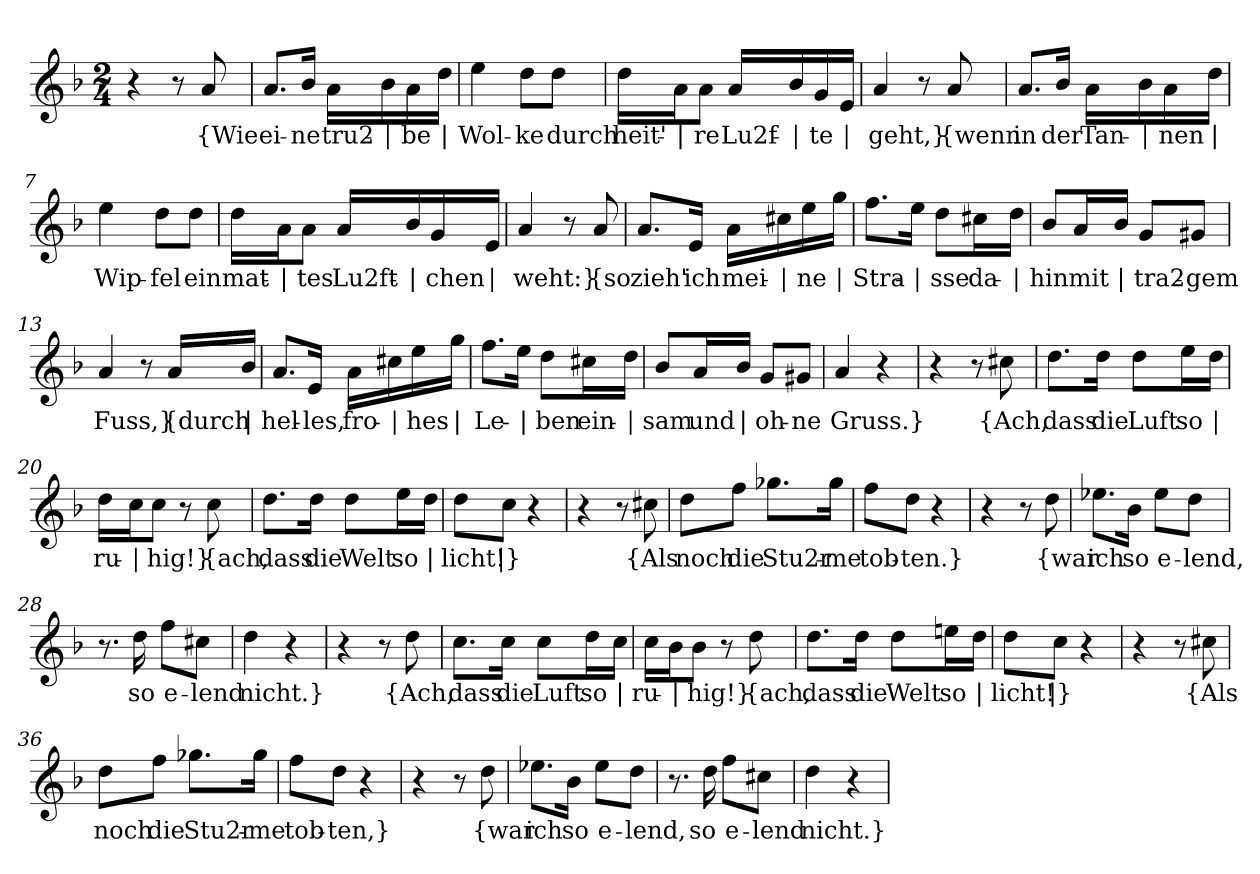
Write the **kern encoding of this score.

**kern	**text
*part1	*part1
*staff1	*staff1
*clefG2	*
*k[b-]	*
*M2/4	*
=1	=1
4r	.
8r	.
!	!LO:LY:b
8a/	{Wie
=2	=2
!	!LO:LY:b
8.a/L	ei-
!	!LO:LY:b
16b-/Jk	-ne
!	!LO:LY:b
16a\LL	tru2-
!	!LO:LY:b
16b-\	|
!	!LO:LY:b
16a\	-be
!	!LO:LY:b
16dd\JJ	|
=3	=3
!	!LO:LY:b
4ee\	Wol-
!	!LO:LY:b
8dd\L	-ke
!	!LO:LY:b
8dd\J	durch
=4	=4
!	!LO:LY:b
16dd\LL	heit'-
!	!LO:LY:b
16a\J	|
!	!LO:LY:b
8a\J	-re
!	!LO:LY:b
16a/LL	Lu2f-
!	!LO:LY:b
16b-/	|
!	!LO:LY:b
16g/	-te
!	!LO:LY:b
16e/JJ	|
=5	=5
!	!LO:LY:b
4a/	geht,}
8r	.
!	!LO:LY:b
8a/	{wenn
=6	=6
!	!LO:LY:b
8.a/L	in
!	!LO:LY:b
16b-/Jk	der
!	!LO:LY:b
16a\LL	Tan-
!	!LO:LY:b
16b-\	|
!	!LO:LY:b
16a\	-nen
!	!LO:LY:b
16dd\JJ	|
!!LO:LB:g=z
=7	=7
!	!LO:LY:b
4ee\	Wip-
!	!LO:LY:b
8dd\L	-fel
!	!LO:LY:b
8dd\J	ein
=8	=8
!	!LO:LY:b
16dd\LL	mat-
!	!LO:LY:b
16a\J	|
!	!LO:LY:b
8a\J	-tes
!	!LO:LY:b
16a/LL	Lu2ft-
!	!LO:LY:b
16b-/	|
!	!LO:LY:b
16g/	-chen
!	!LO:LY:b
16e/JJ	|
=9	=9
!	!LO:LY:b
4a/	weht:}
8r	.
!	!LO:LY:b
8a/	{so
=10	=10
!	!LO:LY:b
8.a/L	zieh'
!	!LO:LY:b
16e/Jk	ich
!	!LO:LY:b
16a\LL	mei-
!	!LO:LY:b
16cc#X\	|
!	!LO:LY:b
16ee\	-ne
!	!LO:LY:b
16gg\JJ	|
=11	=11
!	!LO:LY:b
8.ff\L	Stra-
!	!LO:LY:b
16ee\Jk	|
!	!LO:LY:b
8dd\L	-sse
!	!LO:LY:b
16cc#X\L	da-
!	!LO:LY:b
16dd\JJ	|
!!LO:LB:g=z
=12	=12
!	!LO:LY:b
8b-/L	-hin
!	!LO:LY:b
16a/L	mit
!	!LO:LY:b
16b-/JJ	|
!	!LO:LY:b
8g/L	tra2-
!	!LO:LY:b
8g#X/J	-gem
=13	=13
!	!LO:LY:b
4a/	Fuss,}
8r	.
!	!LO:LY:b
16a/LL	{durch
!	!LO:LY:b
16b-/JJ	|
=14	=14
!	!LO:LY:b
8.a/L	hel-
!	!LO:LY:b
16e/Jk	-les,
!	!LO:LY:b
16a\LL	fro-
!	!LO:LY:b
16cc#X\	|
!	!LO:LY:b
16ee\	-hes
!	!LO:LY:b
16gg\JJ	|
=15	=15
!	!LO:LY:b
8.ff\L	Le-
!	!LO:LY:b
16ee\Jk	|
!	!LO:LY:b
8dd\L	-ben
!	!LO:LY:b
16cc#X\L	ein-
!	!LO:LY:b
16dd\JJ	|
=16	=16
!	!LO:LY:b
8b-/L	-sam
!	!LO:LY:b
16a/L	und
!	!LO:LY:b
16b-/JJ	|
!	!LO:LY:b
8g/L	oh-
!	!LO:LY:b
8g#X/J	-ne
=17	=17
!	!LO:LY:b
4a/	Gruss.}
4r	.
!!LO:LB:g=z
=18	=18
4r	.
8r	.
!	!LO:LY:b
8cc#X\	{Ach,
=19	=19
!	!LO:LY:b
8.dd\L	dass
!	!LO:LY:b
16dd\Jk	die
!	!LO:LY:b
8dd\L	Luft
!	!LO:LY:b
16ee\L	so
!	!LO:LY:b
16dd\JJ	|
=20	=20
!	!LO:LY:b
16dd\LL	ru-
!	!LO:LY:b
16cc\J	|
!	!LO:LY:b
8cc\J	-hig!}
8r	.
!	!LO:LY:b
8cc\	{ach,
=21	=21
!	!LO:LY:b
8.dd\L	dass
!	!LO:LY:b
16dd\Jk	die
!	!LO:LY:b
8dd\L	Welt
!	!LO:LY:b
16ee\L	so
!	!LO:LY:b
16dd\JJ	|
=22	=22
!	!LO:LY:b
8dd\L	licht!
!	!LO:LY:b
8cc\J	|}
4r	.
=23	=23
4r	.
8r	.
!	!LO:LY:b
8cc#X\	{Als
=24	=24
!	!LO:LY:b
8dd\L	noch
!	!LO:LY:b
8ff\J	die
!	!LO:LY:b
8.gg-X\L	Stu2r-
!	!LO:LY:b
16gg-\Jk	-me
!!LO:LB:g=z
=25	=25
!	!LO:LY:b
8ff\L	tob-
!	!LO:LY:b
8dd\J	-ten.}
4r	.
=26	=26
4r	.
8r	.
!	!LO:LY:b
8dd\	{war
=27	=27
!	!LO:LY:b
8.ee-X\L	ich
!	!LO:LY:b
16b-\Jk	so
!	!LO:LY:b
8ee-\L	e-
!	!LO:LY:b
8dd\J	-lend,
=28	=28
8.r	.
!	!LO:LY:b
16dd\	so
!	!LO:LY:b
8ff\L	e-
!	!LO:LY:b
8cc#X\J	-lend
=29	=29
!	!LO:LY:b
4dd\	nicht.}
4r	.
=30	=30
4r	.
8r	.
!	!LO:LY:b
8dd\	{Ach,
=31	=31
!	!LO:LY:b
8.cc\L	dass
!	!LO:LY:b
16cc\Jk	die
!	!LO:LY:b
8cc\L	Luft
!	!LO:LY:b
16dd\L	so
!	!LO:LY:b
16cc\JJ	|
=32	=32
!	!LO:LY:b
16cc\LL	ru-
!	!LO:LY:b
16b-\J	|
!	!LO:LY:b
8b-\J	-hig!}
8r	.
!	!LO:LY:b
8dd\	{ach,
!!LO:LB:g=z
=33	=33
!	!LO:LY:b
8.dd\L	dass
!	!LO:LY:b
16dd\Jk	die
!	!LO:LY:b
8dd\L	Welt
!	!LO:LY:b
16een\L	so
!	!LO:LY:b
16dd\JJ	|
=34	=34
!	!LO:LY:b
8dd\L	licht!
!	!LO:LY:b
8cc\J	|}
4r	.
=35	=35
4r	.
8r	.
!	!LO:LY:b
8cc#X\	{Als
=36	=36
!	!LO:LY:b
8dd\L	noch
!	!LO:LY:b
8ff\J	die
!	!LO:LY:b
8.gg-X\L	Stu2r-
!	!LO:LY:b
16gg-\Jk	-me
=37	=37
!	!LO:LY:b
8ff\L	tob-
!	!LO:LY:b
8dd\J	-ten,}
4r	.
=38	=38
4r	.
8r	.
!	!LO:LY:b
8dd\	{war
=39	=39
!	!LO:LY:b
8.ee-X\L	ich
!	!LO:LY:b
16b-\Jk	so
!	!LO:LY:b
8ee-\L	e-
!	!LO:LY:b
8dd\J	-lend,
!!LO:LB:g=z
=40	=40
8.r	.
!	!LO:LY:b
16dd\	so
!	!LO:LY:b
8ff\L	e-
!	!LO:LY:b
8cc#X\J	-lend
=41	=41
!	!LO:LY:b
4dd\	nicht.}
4r	.
=	=
*-	*-
